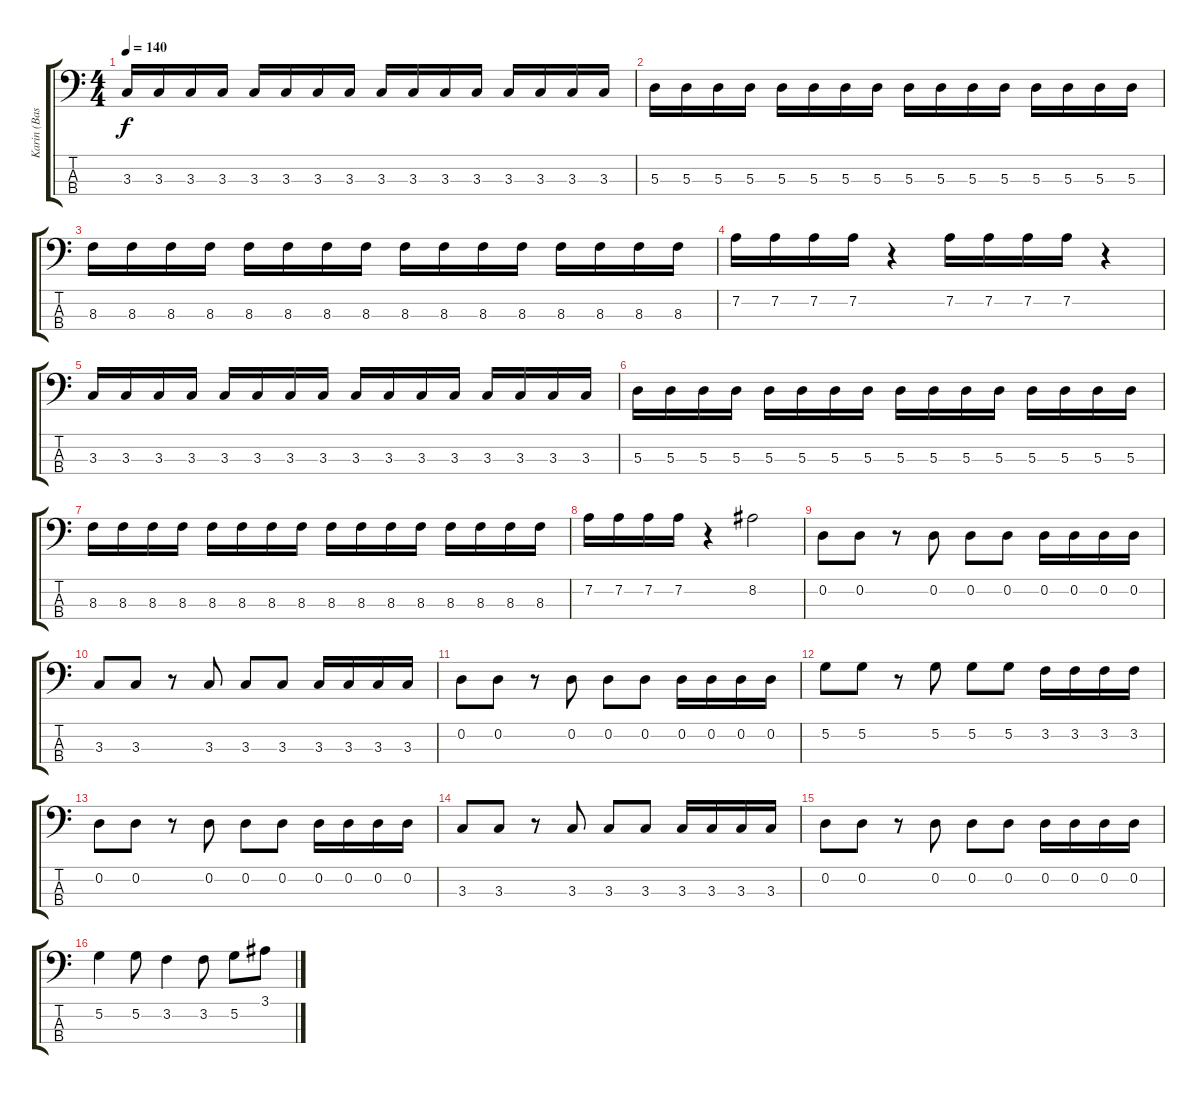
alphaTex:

\track ("Karin (Bass)" "Karin (Bas") {instrument electricbasspick}
\staff {score tabs}
\tuning (G2 D2 A1 E1) {hide}
\ts (4 4)
\tempo 140
\clef f4
\ks c
3.3.16{dy f} 3.3.16 3.3.16 3.3.16 3.3.16 3.3.16 3.3.16 3.3.16 3.3.16 3.3.16 3.3.16 3.3.16 3.3.16 3.3.16 3.3.16 3.3.16 |
5.3.16 5.3.16 5.3.16 5.3.16 5.3.16 5.3.16 5.3.16 5.3.16 5.3.16 5.3.16 5.3.16 5.3.16 5.3.16 5.3.16 5.3.16 5.3.16 |
8.3.16 8.3.16 8.3.16 8.3.16 8.3.16 8.3.16 8.3.16 8.3.16 8.3.16 8.3.16 8.3.16 8.3.16 8.3.16 8.3.16 8.3.16 8.3.16 |
7.2.16 7.2.16 7.2.16 7.2.16 r.4 7.2.16 7.2.16 7.2.16 7.2.16 r.4 |
3.3.16 3.3.16 3.3.16 3.3.16 3.3.16 3.3.16 3.3.16 3.3.16 3.3.16 3.3.16 3.3.16 3.3.16 3.3.16 3.3.16 3.3.16 3.3.16 |
5.3.16 5.3.16 5.3.16 5.3.16 5.3.16 5.3.16 5.3.16 5.3.16 5.3.16 5.3.16 5.3.16 5.3.16 5.3.16 5.3.16 5.3.16 5.3.16 |
8.3.16 8.3.16 8.3.16 8.3.16 8.3.16 8.3.16 8.3.16 8.3.16 8.3.16 8.3.16 8.3.16 8.3.16 8.3.16 8.3.16 8.3.16 8.3.16 |
7.2.16 7.2.16 7.2.16 7.2.16 r.4 8.2.2 |
0.2.8 0.2.8 r.8 0.2.8 0.2.8 0.2.8 0.2.16 0.2.16 0.2.16 0.2.16 |
3.3.8 3.3.8 r.8 3.3.8 3.3.8 3.3.8 3.3.16 3.3.16 3.3.16 3.3.16 |
0.2.8 0.2.8 r.8 0.2.8 0.2.8 0.2.8 0.2.16 0.2.16 0.2.16 0.2.16 |
5.2.8 5.2.8 r.8 5.2.8 5.2.8 5.2.8 3.2.16 3.2.16 3.2.16 3.2.16 |
0.2.8 0.2.8 r.8 0.2.8 0.2.8 0.2.8 0.2.16 0.2.16 0.2.16 0.2.16 |
3.3.8 3.3.8 r.8 3.3.8 3.3.8 3.3.8 3.3.16 3.3.16 3.3.16 3.3.16 |
0.2.8 0.2.8 r.8 0.2.8 0.2.8 0.2.8 0.2.16 0.2.16 0.2.16 0.2.16 |
5.2.4 5.2.8 3.2.4 3.2.8 5.2.8 3.1.8
